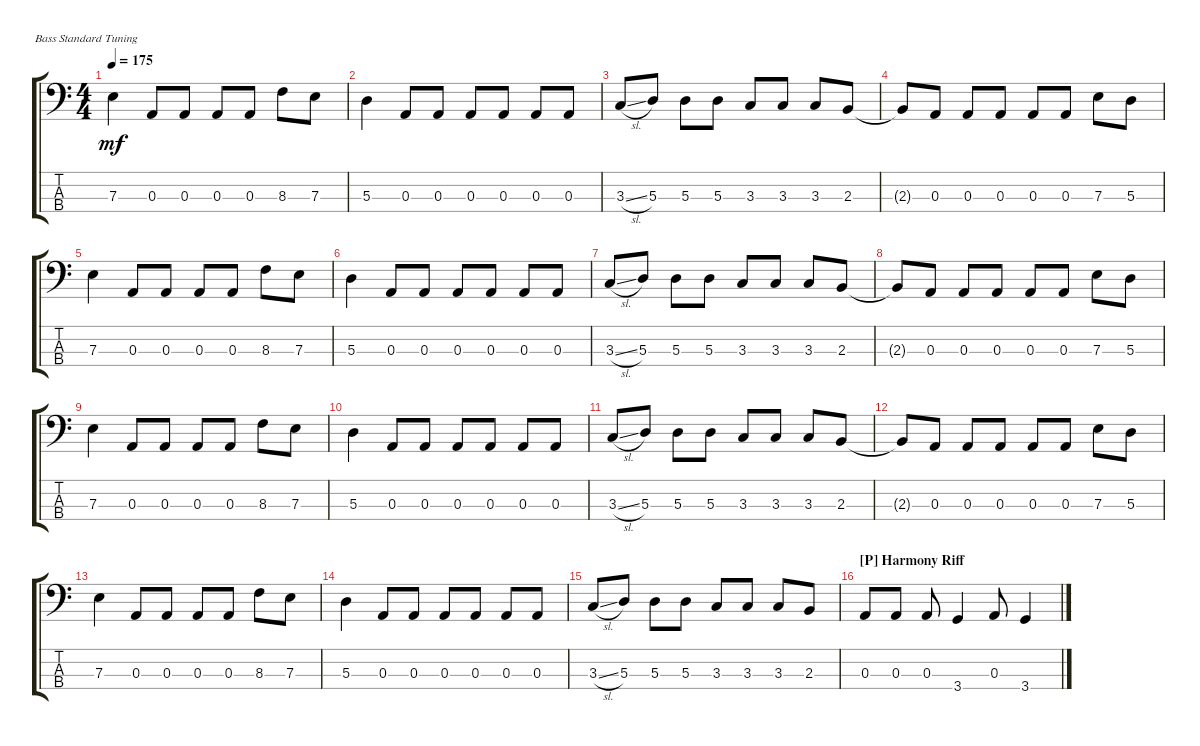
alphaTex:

\defaultSystemsLayout 4
\bracketExtendMode groupsimilarinstruments
\singleTrackTrackNamePolicy hidden
\multiTrackTrackNamePolicy hidden
\firstSystemTrackNameOrientation horizontal
\otherSystemsTrackNameOrientation horizontal
\track ("Steve Harris" "E-Bass") {instrument electricbassfinger}
\staff {score tabs}
\tuning (G2 D2 A1 E1)
\ts (4 4)
\tempo 175
\clef f4
\scale
1.03909
\ks c
7.3.4{dy mf} 0.3.8 0.3.8 0.3.8 0.3.8 8.3.8 7.3.8 |
\scale
0.960908 5.3.4 0.3.8 0.3.8 0.3.8 0.3.8 0.3.8 0.3.8 |
\scale
1.03909 3.3{sl}.8 5.3.8 5.3.8 5.3.8 3.3.8 3.3.8 3.3.8 2.3.8 |
\scale
0.960908 2.3{t}.8 0.3.8 0.3.8 0.3.8 0.3.8 0.3.8 7.3.8 5.3.8 |
\scale
1.03909 7.3.4 0.3.8 0.3.8 0.3.8 0.3.8 8.3.8 7.3.8 |
\scale
0.960908 5.3.4 0.3.8 0.3.8 0.3.8 0.3.8 0.3.8 0.3.8 |
\scale
1.03909 3.3{sl}.8 5.3.8 5.3.8 5.3.8 3.3.8 3.3.8 3.3.8 2.3.8 |
\scale
0.960908 2.3{t}.8 0.3.8 0.3.8 0.3.8 0.3.8 0.3.8 7.3.8 5.3.8 |
\scale
1.03909 7.3.4 0.3.8 0.3.8 0.3.8 0.3.8 8.3.8 7.3.8 |
\scale
0.960908 5.3.4 0.3.8 0.3.8 0.3.8 0.3.8 0.3.8 0.3.8 |
\scale
1.03909 3.3{sl}.8 5.3.8 5.3.8 5.3.8 3.3.8 3.3.8 3.3.8 2.3.8 |
\scale
0.960908 2.3{t}.8 0.3.8 0.3.8 0.3.8 0.3.8 0.3.8 7.3.8 5.3.8 |
\scale
1.03909 7.3.4 0.3.8 0.3.8 0.3.8 0.3.8 8.3.8 7.3.8 |
\scale
0.960908 5.3.4 0.3.8 0.3.8 0.3.8 0.3.8 0.3.8 0.3.8 |
\scale
1.03909 3.3{sl}.8 5.3.8 5.3.8 5.3.8 3.3.8 3.3.8 3.3.8 2.3.8 |
\section ("P" "Harmony Riff")
\scale
0.960908 0.3.8 0.3.8 0.3.8 3.4.4 0.3.8 3.4.4
